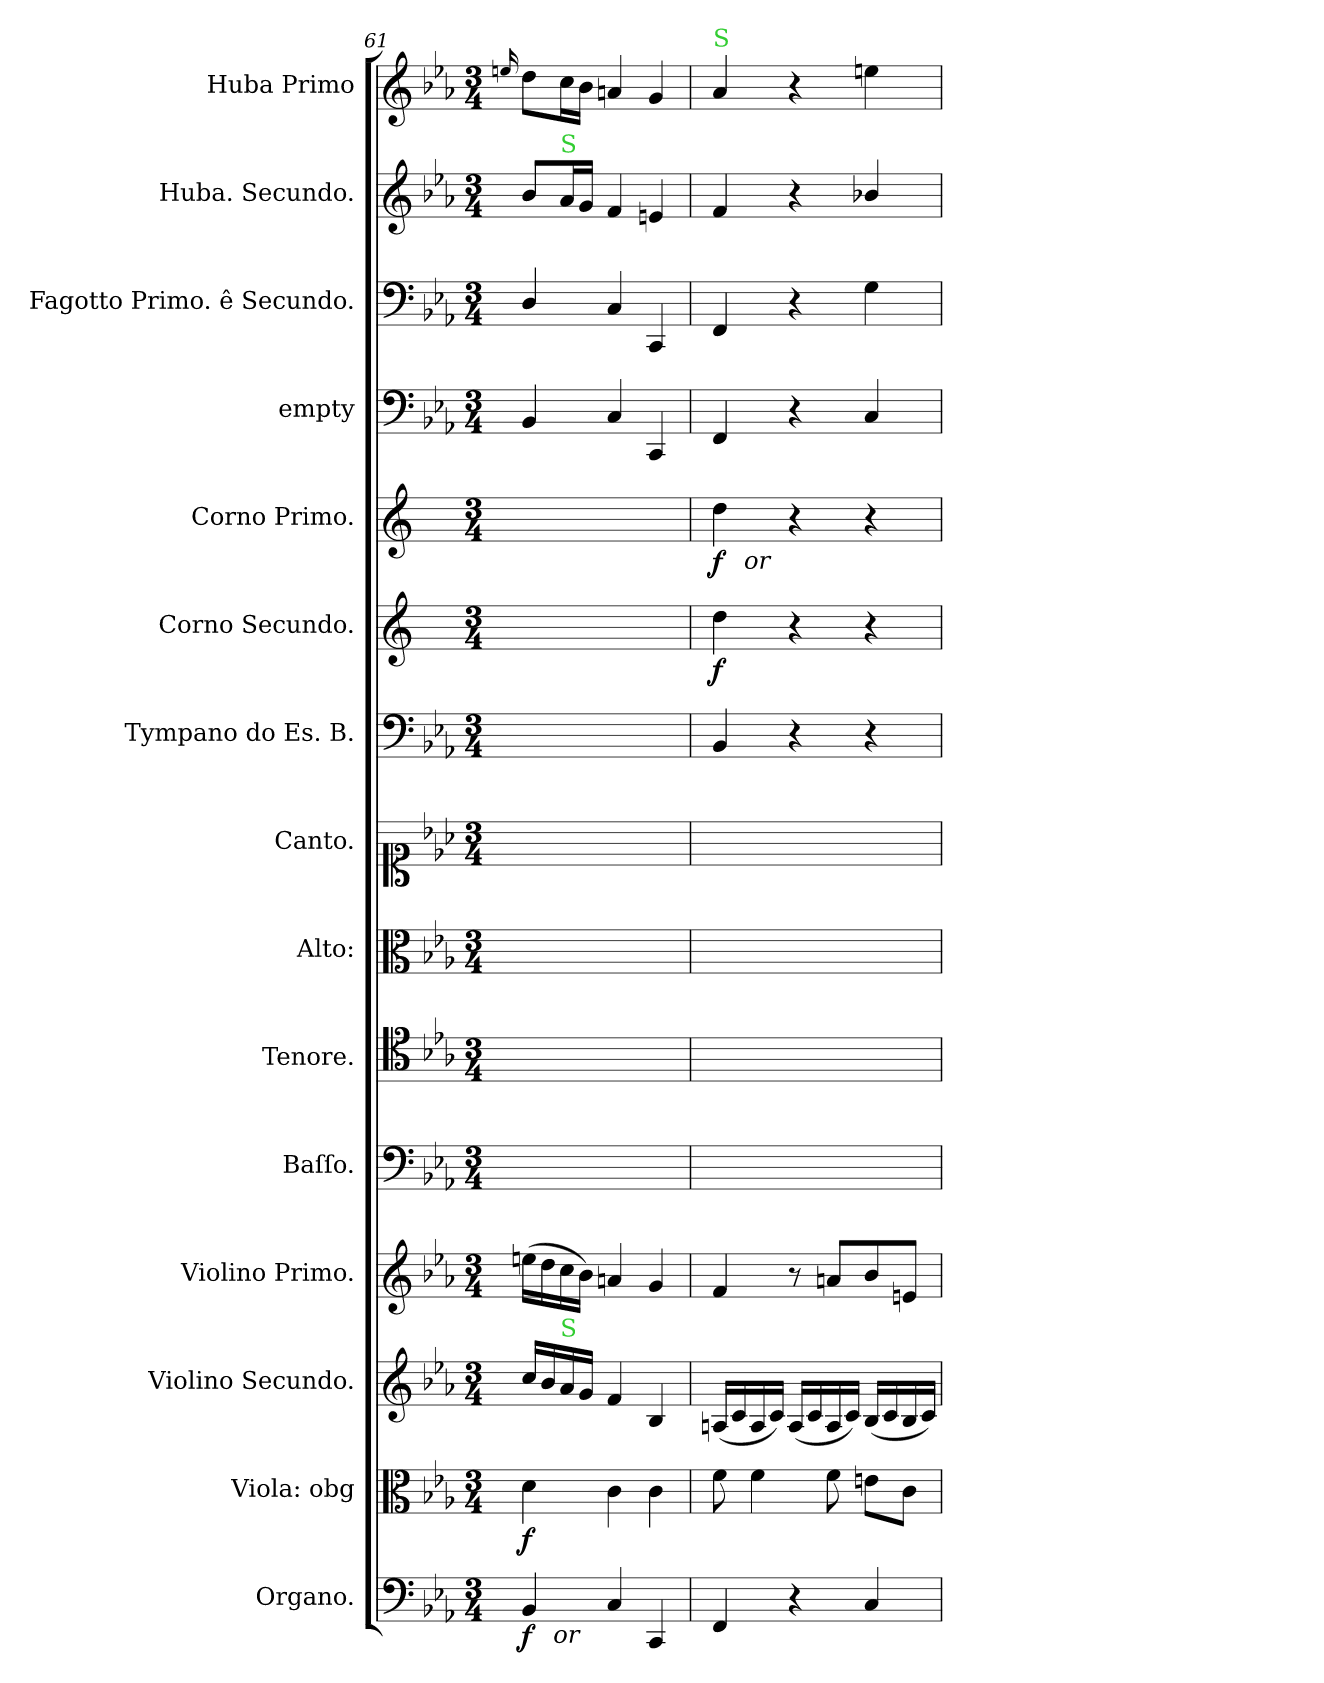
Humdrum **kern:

**kern	**dynam	**kern	**dynam	**kern	**kern	**kern	**kern	**kern	**kern	**kern	**kern	**dynam	**kern	**dynam	**kern	**kern	**kern	**kern
*part15	*part15	*part14	*part14	*part13	*part12	*part11	*part10	*part9	*part8	*part7	*part6	*part6	*part5	*part5	*part4	*part3	*part2	*part1
*staff15	*staff15	*staff14	*staff14	*staff13	*staff12	*staff11	*staff10	*staff9	*staff8	*staff7	*staff6	*staff6	*staff5	*staff5	*staff4	*staff3	*staff2	*staff1
*I"Organo.	*	*I"Viola: obg	*	*I"Violino Secundo.	*I"Violino Primo.	*I"Baſſo.	*I"Tenore.	*I"Alto:	*I"Canto.	*I"Tympano do Es. B.	*I"Corno Secundo.	*	*I"Corno Primo.	*	*I"empty	*I"Fagotto Primo. ê Secundo.	*I"Huba. Secundo.	*I"Huba Primo
*I'org	*	*I'vla	*	*	*I'vl I	*I'B	*I'T	*I'A	*I'C	*	*	*	*I'cor I	*	*	*	*	*
*clefF4	*	*clefC3	*	*clefG2	*clefG2	*clefF4	*clefC4	*clefC3	*clefC1	*clefF4	*clefG2	*	*clefG2	*	*clefF4	*clefF4	*clefG2	*clefG2
*	*	*	*	*	*	*	*	*	*	*	*ITrd5c9	*	*ITrd5c9	*	*	*	*	*
*k[b-e-a-]	*	*k[b-e-a-]	*	*k[b-e-a-]	*k[b-e-a-]	*k[b-e-a-]	*k[b-e-a-]	*k[b-e-a-]	*k[b-e-a-]	*k[b-e-a-]	*k[b-e-a-]	*	*k[b-e-a-]	*	*k[b-e-a-]	*k[b-e-a-]	*k[b-e-a-]	*k[b-e-a-]
*E-:	*	*E-:	*	*E-:	*E-:	*E-:	*E-:	*E-:	*E-:	*E-:	*E-:	*	*E-:	*	*	*	*E-:	*E-:
*M3/4	*	*M3/4	*	*M3/4	*M3/4	*M3/4	*M3/4	*M3/4	*M3/4	*M3/4	*M3/4	*	*M3/4	*	*M3/4	*M3/4	*M3/4	*M3/4
=61	=61	=61	=61	=61	=61	=61	=61	=61	=61	=61	=61	=61	=61	=61	=61	=61	=61	=61
.	.	.	.	.	.	.	.	.	.	.	.	.	.	.	.	.	.	16qqeen/
!	!LO:DY:b:t=%s or	!	!LO:DY:b	!	!	!	!	!	!	!	!	!	!	!	!	!	!	!
4BB-/	f	4d\	f	16cc/LL	(>16een\LL	2.ryy	2.ryy	2.ryy	2.ryy	2.ryy	2.ryy	.	2.ryy	.	4BB-/	4D/	8b-/L	8dd\L
.	.	.	.	16b-/	16dd\	.	.	.	.	.	.	.	.	.	.	.	.	.
!	!	!	!	!	!	!	!	!	!	!	!	!	!	!	!	!	!LO:TX:a:color=limegreen:t=S	!
!	!	!	!	!LO:TX:a:color=limegreen:t=S	!	!	!	!	!	!	!	!	!	!	!	!	!	!
.	.	.	.	16a-/	16cc\	.	.	.	.	.	.	.	.	.	.	.	16a-/L	16cc\L
.	.	.	.	16g/JJ	16b-\JJ)	.	.	.	.	.	.	.	.	.	.	.	16g/JJ	16b-\JJ
4C/	.	4c\	.	4f/	4an/	.	.	.	.	.	.	.	.	.	4C/	4C/	4f/	4an/
4CC/	.	4c\	.	4B-/	4g/	.	.	.	.	.	.	.	.	.	4CC/	4CC/	4en/	4g/
=62	=62	=62	=62	=62	=62	=62	=62	=62	=62	=62	=62	=62	=62	=62	=62	=62	=62	=62
!	!	!	!	!	!	!	!	!	!	!	!	!	!	!	!	!	!	!LO:TX:a:color=limegreen:t=S
!	!	!	!	!	!	!	!	!	!	!	!	!	!	!LO:DY:b:t=%s or	!	!	!	!
4FF/	.	8f\	.	(<16An/LL	4f/	2.ryy	2.ryy	2.ryy	2.ryy	4BB-/	4f\	f	4f\	f	4FF/	4FF/	4f/	4a-/
.	.	.	.	16c/	.	.	.	.	.	.	.	.	.	.	.	.	.	.
.	.	4f\	.	16A/	.	.	.	.	.	.	.	.	.	.	.	.	.	.
.	.	.	.	16c/JJ)	.	.	.	.	.	.	.	.	.	.	.	.	.	.
4r	.	.	.	(<16A/LL	8r	.	.	.	.	4r	4r	.	4r	.	4r	4r	4r	4r
.	.	.	.	16c/	.	.	.	.	.	.	.	.	.	.	.	.	.	.
.	.	8f\	.	16A/	8an/L	.	.	.	.	.	.	.	.	.	.	.	.	.
.	.	.	.	16c/JJ)	.	.	.	.	.	.	.	.	.	.	.	.	.	.
4C/	.	8en\L	.	(<16B-/LL	8b-/	.	.	.	.	4r	4r	.	4r	.	4C/	4G\	4b-X/	4een\
.	.	.	.	16c/	.	.	.	.	.	.	.	.	.	.	.	.	.	.
.	.	8c\J	.	16B-/	8en/J	.	.	.	.	.	.	.	.	.	.	.	.	.
.	.	.	.	16c/JJ)	.	.	.	.	.	.	.	.	.	.	.	.	.	.
=	=	=	=	=	=	=	=	=	=	=	=	=	=	=	=	=	=	=
*-	*-	*-	*-	*-	*-	*-	*-	*-	*-	*-	*-	*-	*-	*-	*-	*-	*-	*-
